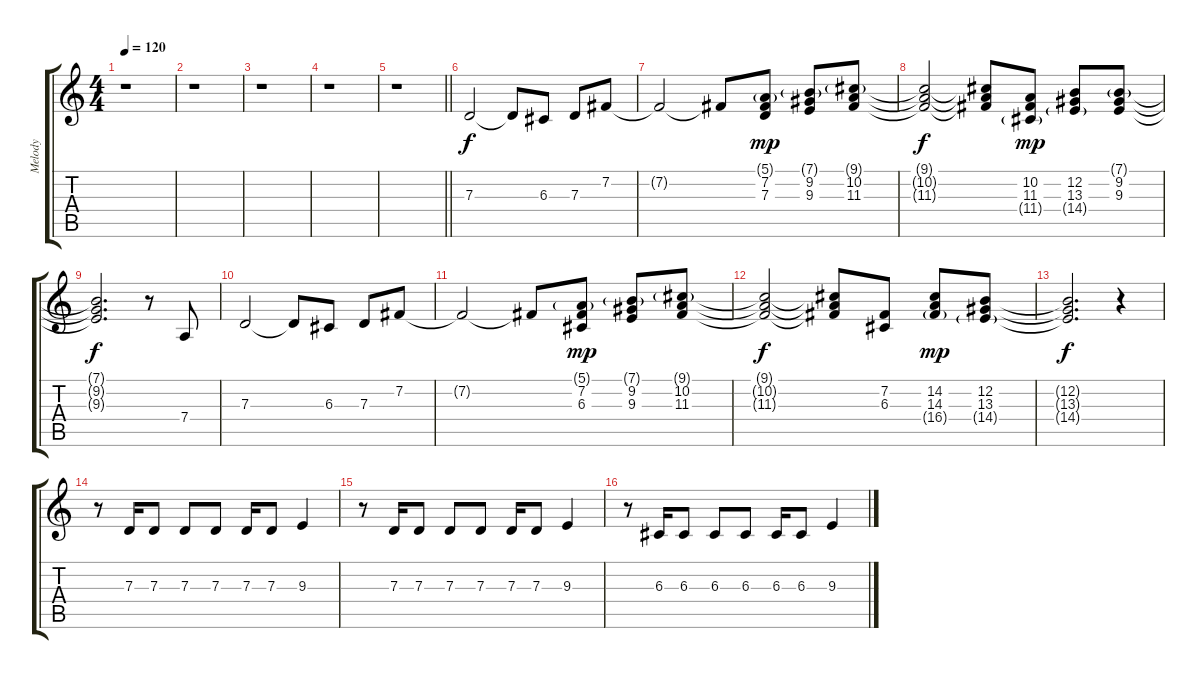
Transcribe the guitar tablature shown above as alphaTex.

\track ("Melody" "Melody") {instrument flute}
\staff {score tabs}
\tuning (E4 B3 G3 D3 A2 E2) {hide}
\ts (4 4)
\tempo 120
\clef g2
\ks c
r.1{dy f} |
r.1 |
r.1 |
r.1 |
\barLineRight lightlight
r.1 |
\section ("" "")
7.3.2 7.3{t}.8 6.3.8 7.3.8 7.2.8 |
7.2{t}.2 7.2{t}.8 (5.1{g} 7.2 7.3).8{dy mp} (7.1{g} 9.2 9.3).8 (9.1{g} 10.2 11.3).8 |
(9.1{t} 10.2{t} 11.3{t}).2{dy f} (9.1{t} 10.2{t} 11.3{t}).8 (10.2 11.3 11.4{g}).8{dy mp} (12.2 13.3 14.4{g}).8 (7.1{g} 9.2 9.3).8 |
(7.1{t} 9.2{t} 9.3{t}).2{d dy f} r.8 7.4.8 |
7.3.2 7.3{t}.8 6.3.8 7.3.8 7.2.8 |
7.2{t}.2 7.2{t}.8 (5.1{g} 7.2 6.3).8{dy mp} (7.1{g} 9.2 9.3).8 (9.1{g} 10.2 11.3).8 |
(9.1{t} 10.2{t} 11.3{t}).2{dy f} (9.1{t} 10.2{t} 11.3{t}).8 (7.2 6.3).8 (14.2 14.3 16.4{g}).8{dy mp} (12.2 13.3 14.4{g}).8 |
(12.2{t} 13.3{t} 14.4{t}).2{d dy f} r.4 |
r.8 7.3.16 7.3.8 7.3.8 7.3.8 7.3.16 7.3.8 9.3.4 |
r.8 7.3.16 7.3.8 7.3.8 7.3.8 7.3.16 7.3.8 9.3.4 |
r.8 6.3.16 6.3.8 6.3.8 6.3.8 6.3.16 6.3.8 9.3.4
